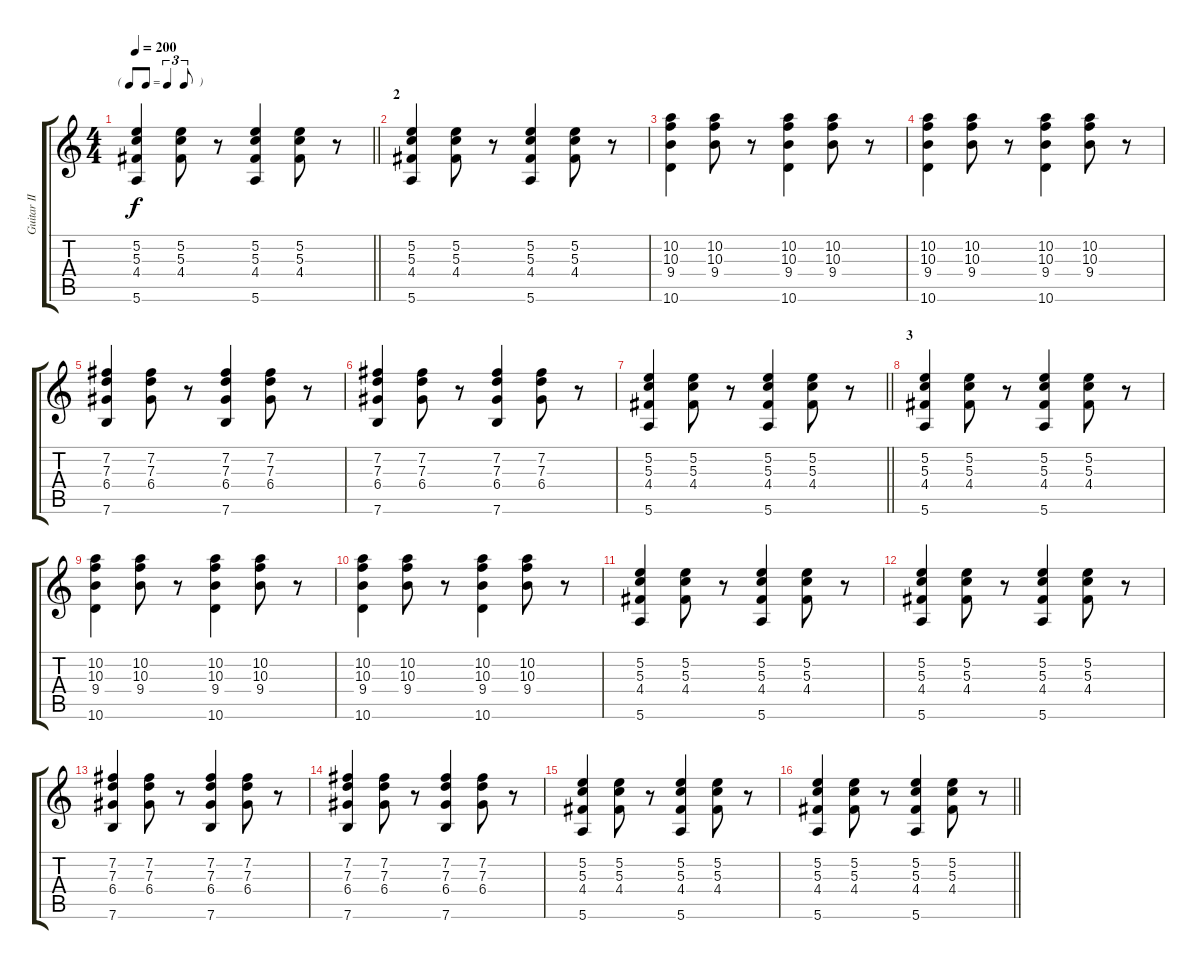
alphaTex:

\track ("Guitar II" "Guitar II") {instrument acousticguitarsteel}
\staff {score tabs}
\tuning (E4 B3 G3 D3 A2 E2) {hide}
\ts (4 4)
\tf triplet8th
\tempo 200
\clef g2
\barLineRight lightlight
\ks c
(5.2 5.3 4.4 5.6).4{dy f} (5.2 5.3 4.4).8 r.8 (5.2 5.3 4.4 5.6).4 (5.2 5.3 4.4).8 r.8 |
\section ("" "2")
(5.2 5.3 4.4 5.6).4 (5.2 5.3 4.4).8 r.8 (5.2 5.3 4.4 5.6).4 (5.2 5.3 4.4).8 r.8 |
(10.2 10.3 9.4 10.6).4 (10.2 10.3 9.4).8 r.8 (10.2 10.3 9.4 10.6).4 (10.2 10.3 9.4).8 r.8 |
(10.2 10.3 9.4 10.6).4 (10.2 10.3 9.4).8 r.8 (10.2 10.3 9.4 10.6).4 (10.2 10.3 9.4).8 r.8 |
(7.2 7.3 6.4 7.6).4 (7.2 7.3 6.4).8 r.8 (7.2 7.3 6.4 7.6).4 (7.2 7.3 6.4).8 r.8 |
(7.2 7.3 6.4 7.6).4 (7.2 7.3 6.4).8 r.8 (7.2 7.3 6.4 7.6).4 (7.2 7.3 6.4).8 r.8 |
\barLineRight lightlight
(5.2 5.3 4.4 5.6).4 (5.2 5.3 4.4).8 r.8 (5.2 5.3 4.4 5.6).4 (5.2 5.3 4.4).8 r.8 |
\section ("" "3")
(5.2 5.3 4.4 5.6).4 (5.2 5.3 4.4).8 r.8 (5.2 5.3 4.4 5.6).4 (5.2 5.3 4.4).8 r.8 |
(10.2 10.3 9.4 10.6).4 (10.2 10.3 9.4).8 r.8 (10.2 10.3 9.4 10.6).4 (10.2 10.3 9.4).8 r.8 |
(10.2 10.3 9.4 10.6).4 (10.2 10.3 9.4).8 r.8 (10.2 10.3 9.4 10.6).4 (10.2 10.3 9.4).8 r.8 |
(5.2 5.3 4.4 5.6).4 (5.2 5.3 4.4).8 r.8 (5.2 5.3 4.4 5.6).4 (5.2 5.3 4.4).8 r.8 |
(5.2 5.3 4.4 5.6).4 (5.2 5.3 4.4).8 r.8 (5.2 5.3 4.4 5.6).4 (5.2 5.3 4.4).8 r.8 |
(7.2 7.3 6.4 7.6).4 (7.2 7.3 6.4).8 r.8 (7.2 7.3 6.4 7.6).4 (7.2 7.3 6.4).8 r.8 |
(7.2 7.3 6.4 7.6).4 (7.2 7.3 6.4).8 r.8 (7.2 7.3 6.4 7.6).4 (7.2 7.3 6.4).8 r.8 |
(5.2 5.3 4.4 5.6).4 (5.2 5.3 4.4).8 r.8 (5.2 5.3 4.4 5.6).4 (5.2 5.3 4.4).8 r.8 |
\barLineRight lightlight
(5.2 5.3 4.4 5.6).4 (5.2 5.3 4.4).8 r.8 (5.2 5.3 4.4 5.6).4 (5.2 5.3 4.4).8 r.8
